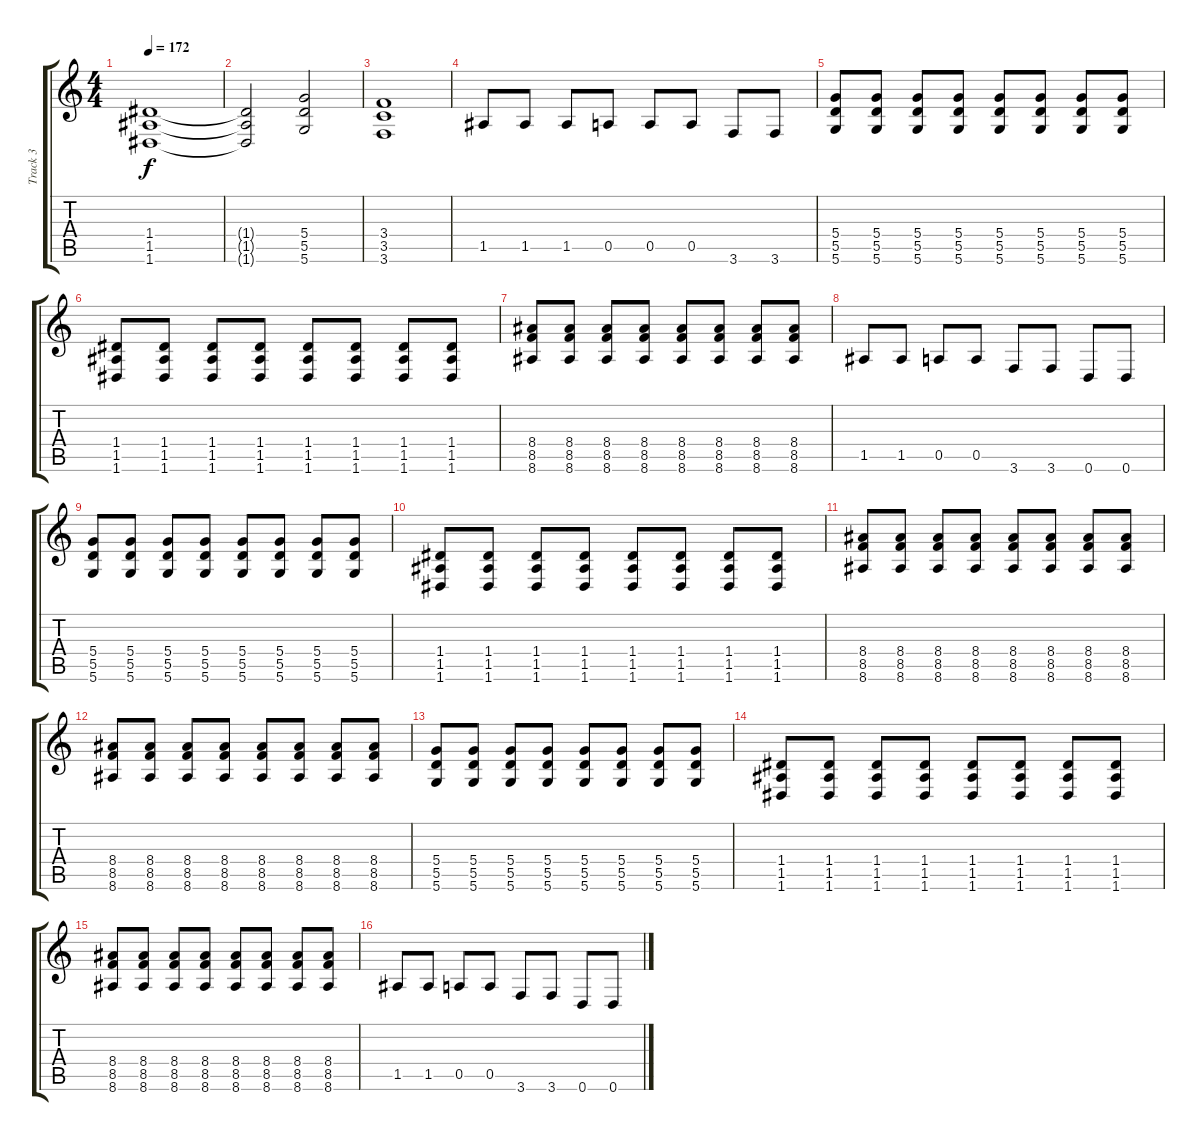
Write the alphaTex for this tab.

\track ("Track 3" "Track 3") {instrument overdrivenguitar}
\staff {score tabs}
\tuning (E4 B3 G3 D3 A2 D2) {hide}
\ts (4 4)
\tempo 172
\clef g2
\ks c
(1.4 1.5 1.6).1{dy f} |
(1.4{t} 1.5{t} 1.6{t}).2 (5.4 5.5 5.6).2 |
(3.4 3.5 3.6).1 |
1.5.8 1.5.8 1.5.8 0.5.8 0.5.8 0.5.8 3.6.8 3.6.8 |
(5.4 5.5 5.6).8 (5.4 5.5 5.6).8 (5.4 5.5 5.6).8 (5.4 5.5 5.6).8 (5.4 5.5 5.6).8 (5.4 5.5 5.6).8 (5.4 5.5 5.6).8 (5.4 5.5 5.6).8 |
(1.4 1.5 1.6).8 (1.4 1.5 1.6).8 (1.4 1.5 1.6).8 (1.4 1.5 1.6).8 (1.4 1.5 1.6).8 (1.4 1.5 1.6).8 (1.4 1.5 1.6).8 (1.4 1.5 1.6).8 |
(8.4 8.5 8.6).8 (8.4 8.5 8.6).8 (8.4 8.5 8.6).8 (8.4 8.5 8.6).8 (8.4 8.5 8.6).8 (8.4 8.5 8.6).8 (8.4 8.5 8.6).8 (8.4 8.5 8.6).8 |
1.5.8 1.5.8 0.5.8 0.5.8 3.6.8 3.6.8 0.6.8 0.6.8 |
(5.4 5.5 5.6).8 (5.4 5.5 5.6).8 (5.4 5.5 5.6).8 (5.4 5.5 5.6).8 (5.4 5.5 5.6).8 (5.4 5.5 5.6).8 (5.4 5.5 5.6).8 (5.4 5.5 5.6).8 |
(1.4 1.5 1.6).8 (1.4 1.5 1.6).8 (1.4 1.5 1.6).8 (1.4 1.5 1.6).8 (1.4 1.5 1.6).8 (1.4 1.5 1.6).8 (1.4 1.5 1.6).8 (1.4 1.5 1.6).8 |
(8.4 8.5 8.6).8 (8.4 8.5 8.6).8 (8.4 8.5 8.6).8 (8.4 8.5 8.6).8 (8.4 8.5 8.6).8 (8.4 8.5 8.6).8 (8.4 8.5 8.6).8 (8.4 8.5 8.6).8 |
(8.4 8.5 8.6).8 (8.4 8.5 8.6).8 (8.4 8.5 8.6).8 (8.4 8.5 8.6).8 (8.4 8.5 8.6).8 (8.4 8.5 8.6).8 (8.4 8.5 8.6).8 (8.4 8.5 8.6).8 |
(5.4 5.5 5.6).8 (5.4 5.5 5.6).8 (5.4 5.5 5.6).8 (5.4 5.5 5.6).8 (5.4 5.5 5.6).8 (5.4 5.5 5.6).8 (5.4 5.5 5.6).8 (5.4 5.5 5.6).8 |
(1.4 1.5 1.6).8 (1.4 1.5 1.6).8 (1.4 1.5 1.6).8 (1.4 1.5 1.6).8 (1.4 1.5 1.6).8 (1.4 1.5 1.6).8 (1.4 1.5 1.6).8 (1.4 1.5 1.6).8 |
(8.4 8.5 8.6).8 (8.4 8.5 8.6).8 (8.4 8.5 8.6).8 (8.4 8.5 8.6).8 (8.4 8.5 8.6).8 (8.4 8.5 8.6).8 (8.4 8.5 8.6).8 (8.4 8.5 8.6).8 |
1.5.8 1.5.8 0.5.8 0.5.8 3.6.8 3.6.8 0.6.8 0.6.8
